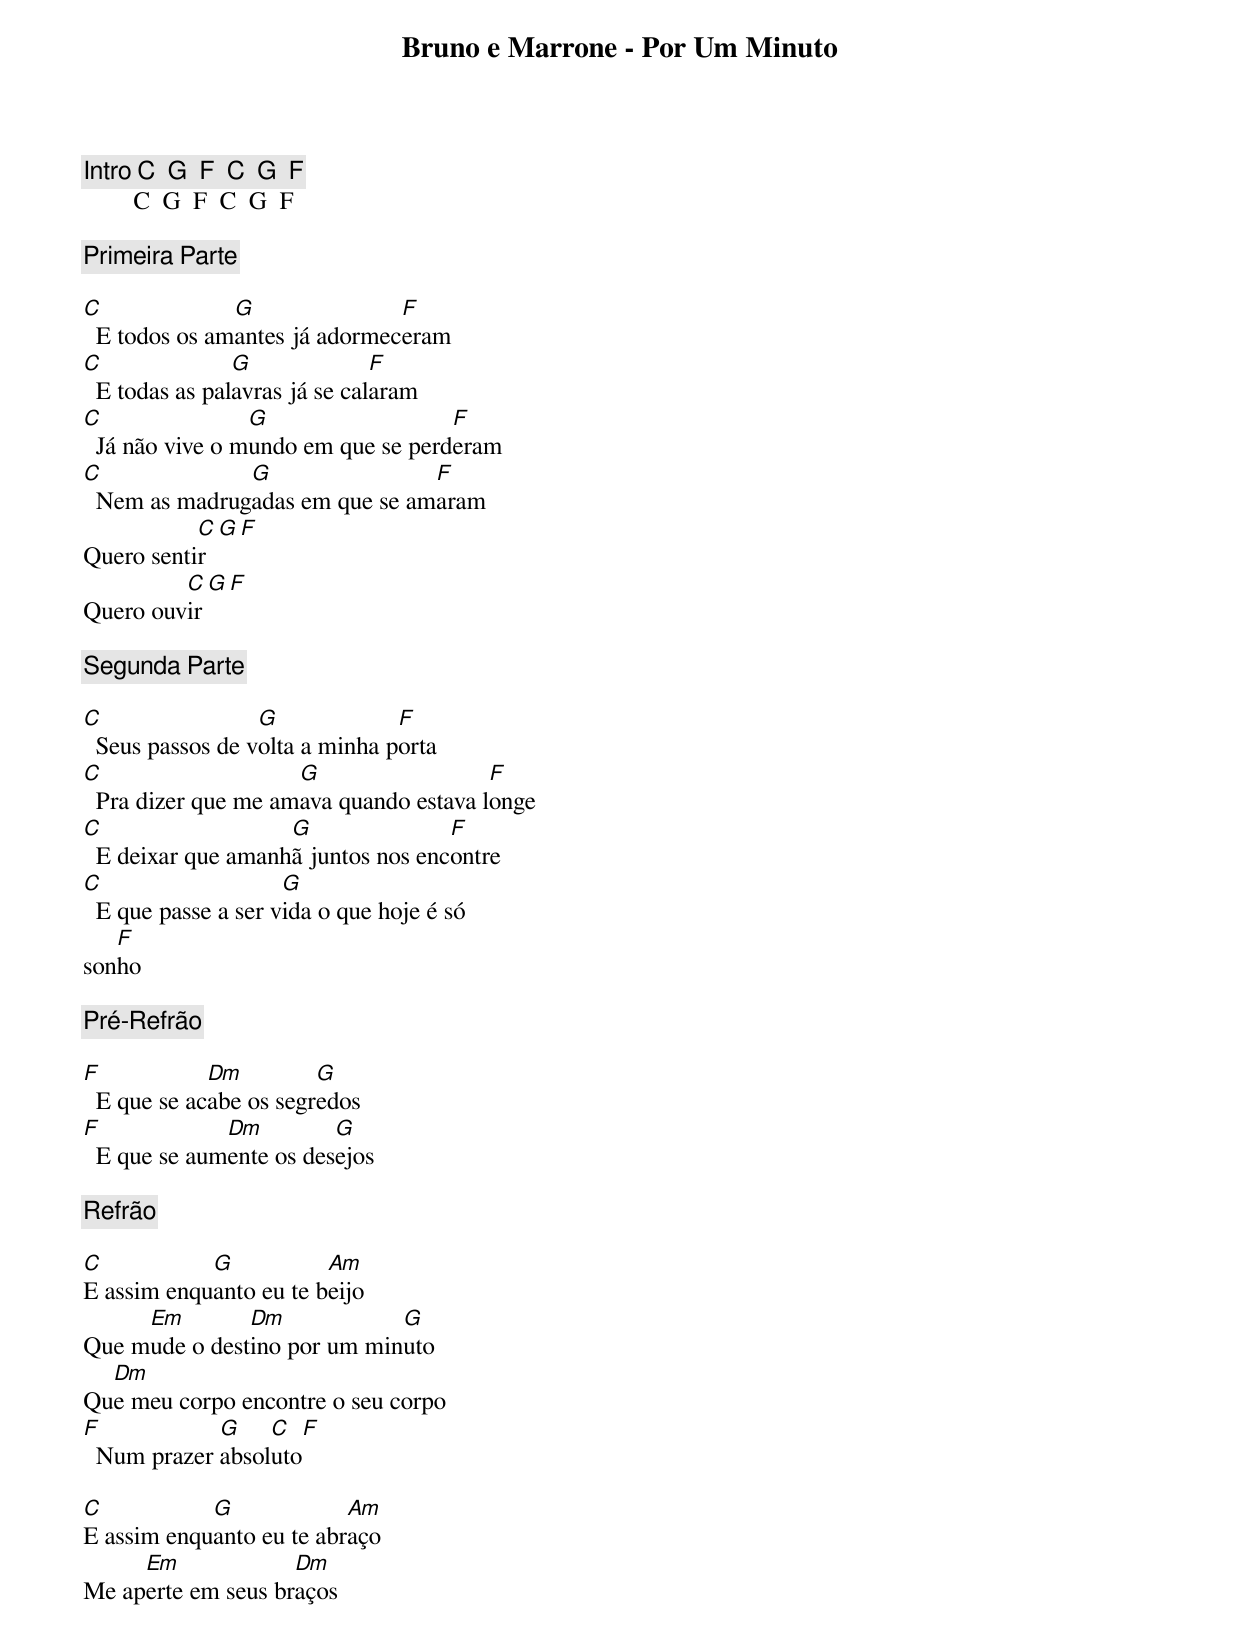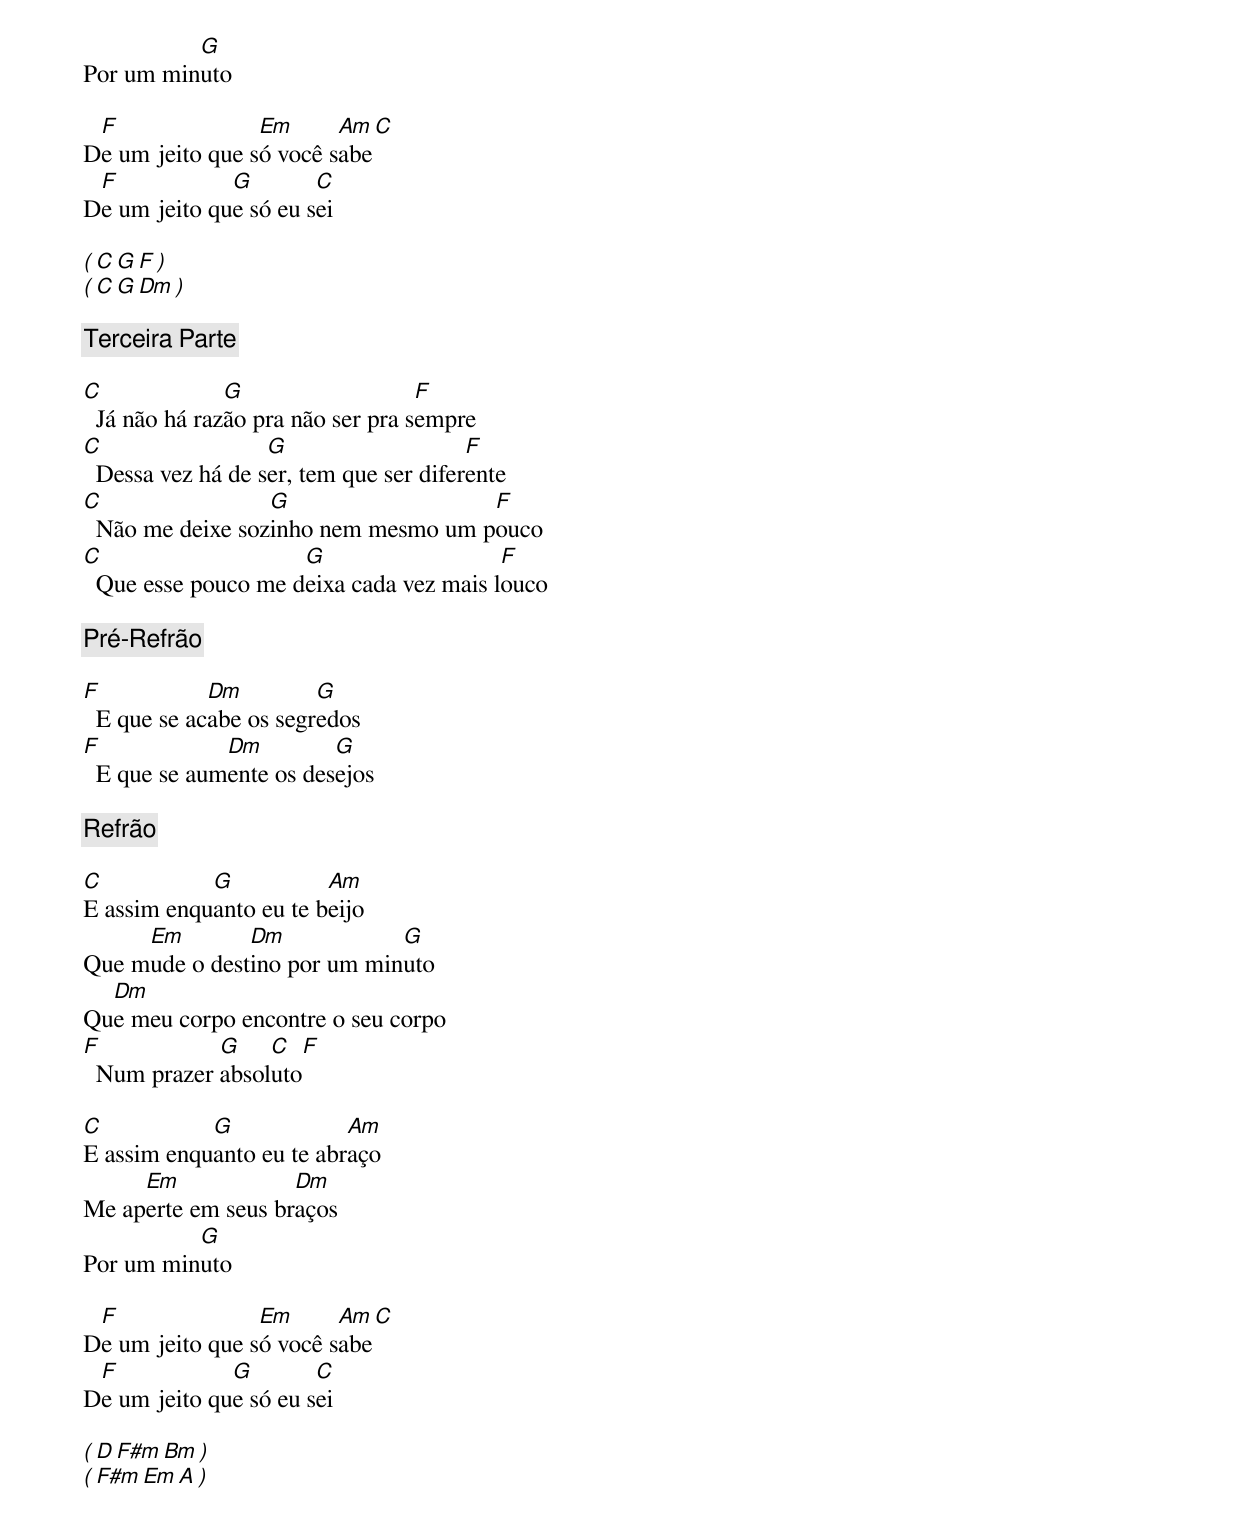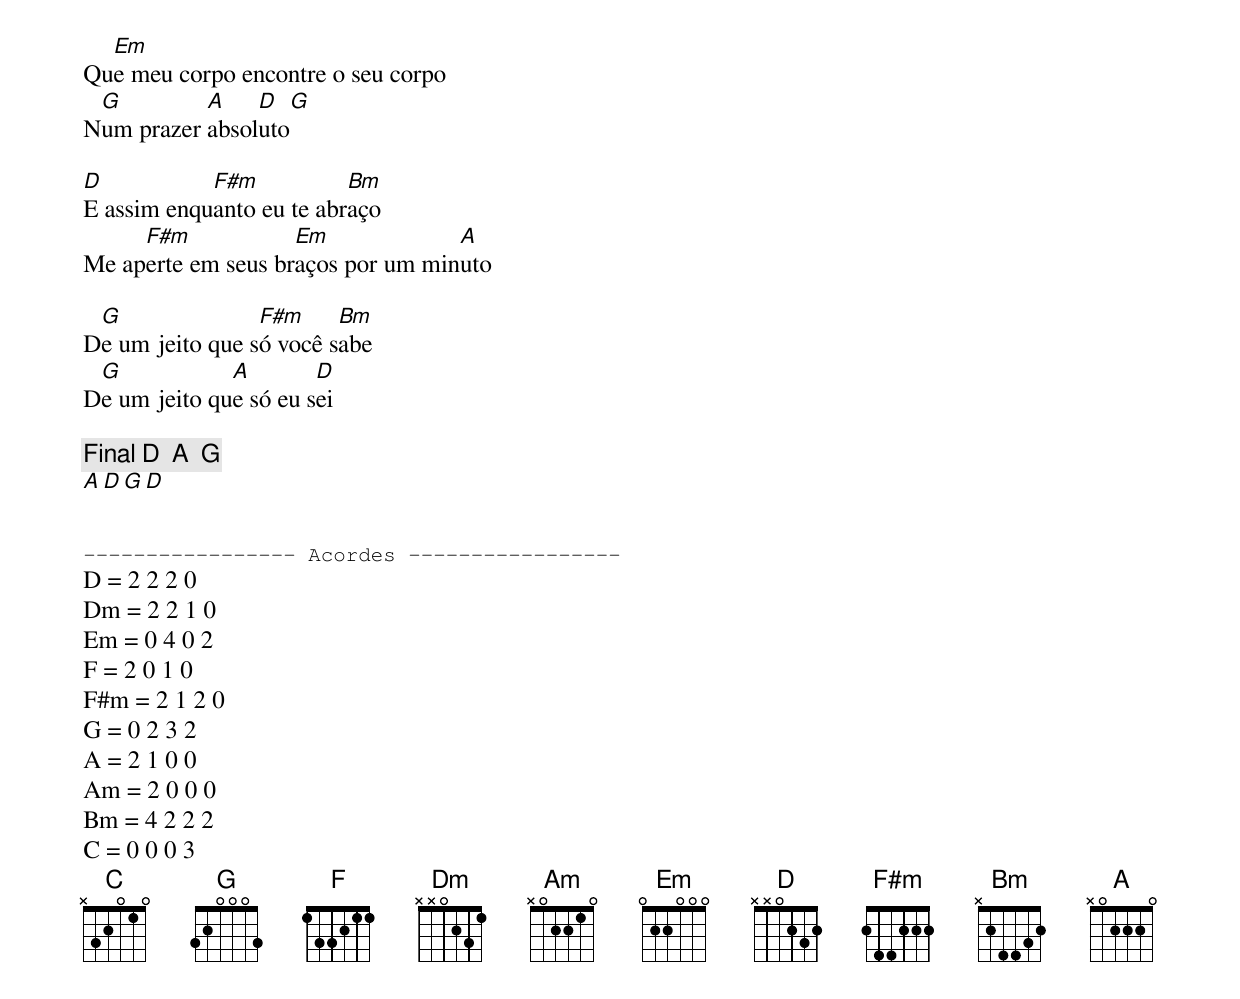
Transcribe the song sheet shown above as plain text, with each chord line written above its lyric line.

Bruno e Marrone - Por Um Minuto

[Intro] C  G  F  C  G  F
        C  G  F  C  G  F

[Primeira Parte]

C              G               F
  E todos os amantes já adormeceram
C               G              F
  E todas as palavras já se calaram
C                G                  F
  Já não vive o mundo em que se perderam
C              G                F
  Nem as madrugadas em que se amaram
           C  G  F
Quero sentir
         C  G  F
Quero ouvir

[Segunda Parte]

C                 G             F
  Seus passos de volta a minha porta
C                    G                  F
  Pra dizer que me amava quando estava longe
C                   G               F
  E deixar que amanhã juntos nos encontre
C                    G
  E que passe a ser vida o que hoje é só
   F
sonho

[Pré-Refrão]

F            Dm         G
  E que se acabe os segredos
F             Dm         G
  E que se aumente os desejos

[Refrão]

C           G           Am
E assim enquanto eu te beijo
     Em        Dm            G
Que mude o destino por um minuto
  Dm
Que meu corpo encontre o seu corpo
F            G    C    F
  Num prazer absoluto

C           G             Am
E assim enquanto eu te abraço
     Em             Dm
Me aperte em seus braços
          G
Por um minuto

 F               Em      Am   C
De um jeito que só você sabe
 F            G        C
De um jeito que só eu sei

( C  G  F  )
( C  G  Dm )

[Terceira Parte]

C              G                   F
  Já não há razão pra não ser pra sempre
C                  G                    F
  Dessa vez há de ser, tem que ser diferente
C                 G                  F
  Não me deixe sozinho nem mesmo um pouco
C                    G                   F
  Que esse pouco me deixa cada vez mais louco

[Pré-Refrão]

F            Dm         G
  E que se acabe os segredos
F             Dm         G
  E que se aumente os desejos

[Refrão]

C           G           Am
E assim enquanto eu te beijo
     Em        Dm            G
Que mude o destino por um minuto
  Dm
Que meu corpo encontre o seu corpo
F            G    C    F
  Num prazer absoluto

C           G             Am
E assim enquanto eu te abraço
     Em             Dm
Me aperte em seus braços
          G
Por um minuto

 F               Em      Am   C
De um jeito que só você sabe
 F            G        C
De um jeito que só eu sei

( D  F#m  Bm )
( F#m  Em  A )

  Em
Que meu corpo encontre o seu corpo
 G         A    D   G
Num prazer absoluto

D           F#m           Bm
E assim enquanto eu te abraço
     F#m            Em             A
Me aperte em seus braços por um minuto

 G               F#m     Bm
De um jeito que só você sabe
 G            A        D
De um jeito que só eu sei

[Final] D  A  G
        A  D  G  D


----------------- Acordes -----------------
D = 2 2 2 0
Dm = 2 2 1 0
Em = 0 4 0 2
F = 2 0 1 0
F#m = 2 1 2 0
G = 0 2 3 2
A = 2 1 0 0
Am = 2 0 0 0
Bm = 4 2 2 2
C = 0 0 0 3
